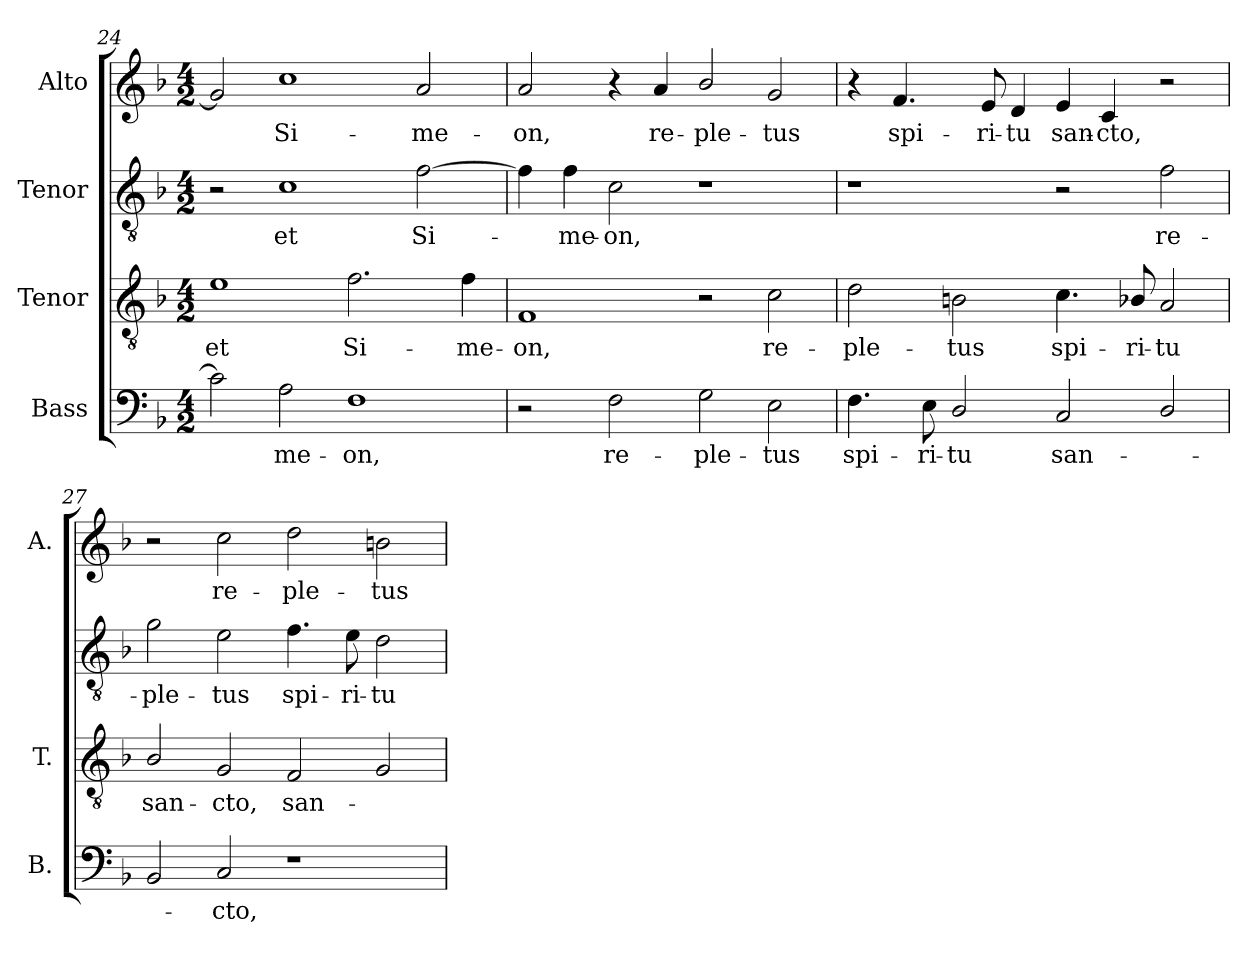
**kern	**text	**kern	**text	**kern	**text	**kern	**text
*part4	*part4	*part3	*part3	*part2	*part2	*part1	*part1
*staff4	*staff4	*staff3	*staff3	*staff2	*staff2	*staff1	*staff1
*I"Bass	*	*I"Tenor	*	*I"Tenor	*	*I"Alto	*
*I'B.	*	*I'T.	*	*	*	*I'A.	*
!!LO:LB:g=z
*clefF4	*	*clefGv2	*	*clefGv2	*	*clefG2	*
*	*	*ITrd7c12	*	*ITrd7c12	*	*	*
*k[b-]	*	*k[b-]	*	*k[b-]	*	*k[b-]	*
*F:	*	*F:	*	*F:	*	*F:	*
*M4/2	*	*M4/2	*	*M4/2	*	*M4/2	*
=24	=24	=24	=24	=24	=24	=24	=24
!	!	!	!LO:LY:b:color=#000000	!	!	!	!
2ci\]	.	1Ei	et	2r	.	2gi/]	.
!	!LO:LY:b:color=#000000	!	!	!	!	!	!
!	!	!	!	!	!LO:LY:b:color=#000000	!	!
!	!	!	!	!	!	!	!LO:LY:b:color=#000000
2Ai\	-me-	.	.	1Ci	et	1cci	Si-
!	!LO:LY:b:color=#000000	!	!	!	!	!	!
!	!	!	!LO:LY:b:color=#000000	!	!	!	!
1Fi	-on,	2.Fi\	Si-	.	.	.	.
!	!	!	!	!	!LO:LY:b:color=#000000	!	!
!	!	!	!	!	!	!	!LO:LY:b:color=#000000
.	.	.	.	[2Fi\	Si-	2ai/	-me-
!	!	!	!LO:LY:b:color=#000000	!	!	!	!
.	.	4Fi\	-me-	.	.	.	.
=25	=25	=25	=25	=25	=25	=25	=25
!	!	!	!LO:LY:b:color=#000000	!	!	!	!
!	!	!	!	!	!	!	!LO:LY:b:color=#000000
2r	.	1FFi	-on,	4Fi\]	.	2ai/	-on,
!	!	!	!	!	!LO:LY:b:color=#000000	!	!
.	.	.	.	4Fi\	-me-	.	.
!	!LO:LY:b:color=#000000	!	!	!	!	!	!
!	!	!	!	!	!LO:LY:b:color=#000000	!	!
2Fi\	re-	.	.	2Ci\	-on,	4r	.
!	!	!	!	!	!	!	!LO:LY:b:color=#000000
.	.	.	.	.	.	4ai/	re-
!	!LO:LY:b:color=#000000	!	!	!	!	!	!
!	!	!	!	!	!	!	!LO:LY:b:color=#000000
2Gi\	-ple-	2r	.	1r	.	2b-i/	-ple-
!	!LO:LY:b:color=#000000	!	!	!	!	!	!
!	!	!	!LO:LY:b:color=#000000	!	!	!	!
!	!	!	!	!	!	!	!LO:LY:b:color=#000000
2Ei\	-tus	2Ci\	re-	.	.	2gi/	-tus
=26	=26	=26	=26	=26	=26	=26	=26
!	!LO:LY:b:color=#000000	!	!	!	!	!	!
!	!	!	!LO:LY:b:color=#000000	!	!	!	!
4.Fi\	spi-	2Di\	-ple-	1r	.	4r	.
!	!	!	!	!	!	!	!LO:LY:b:color=#000000
.	.	.	.	.	.	4.fi/	spi-
!	!LO:LY:b:color=#000000	!	!	!	!	!	!
8Ei\	-ri-	.	.	.	.	.	.
!	!LO:LY:b:color=#000000	!	!	!	!	!	!
!	!	!	!LO:LY:b:color=#000000	!	!	!	!
2Di/	-tu	2BBni\	-tus	.	.	.	.
!	!	!	!	!	!	!	!LO:LY:b:color=#000000
.	.	.	.	.	.	8ei/	-ri-
!	!	!	!	!	!	!	!LO:LY:b:color=#000000
.	.	.	.	.	.	4di/	-tu
!	!LO:LY:b:color=#000000	!	!	!	!	!	!
!	!	!	!LO:LY:b:color=#000000	!	!	!	!
!	!	!	!	!	!	!	!LO:LY:b:color=#000000
2Ci/	san-	4.Ci\	spi-	2r	.	4ei/	san-
!	!	!	!	!	!	!	!LO:LY:b:color=#000000
.	.	.	.	.	.	4ci/	-cto,
!	!	!	!LO:LY:b:color=#000000	!	!	!	!
.	.	8BB-Xi/	-ri-	.	.	.	.
!	!	!	!LO:LY:b:color=#000000	!	!	!	!
!	!	!	!	!	!LO:LY:b:color=#000000	!	!
2Di/	.	2AAi/	-tu	2Fi\	re-	2r	.
=27	=27	=27	=27	=27	=27	=27	=27
!	!	!	!LO:LY:b:color=#000000	!	!	!	!
!	!	!	!	!	!LO:LY:b:color=#000000	!	!
2BB-i/	.	2BB-i/	san-	2Gi\	-ple-	2r	.
!	!LO:LY:b:color=#000000	!	!	!	!	!	!
!	!	!	!LO:LY:b:color=#000000	!	!	!	!
!	!	!	!	!	!LO:LY:b:color=#000000	!	!
!	!	!	!	!	!	!	!LO:LY:b:color=#000000
2Ci/	-cto,	2GGi/	-cto,	2Ei\	-tus	2cci\	re-
!	!	!	!LO:LY:b:color=#000000	!	!	!	!
!	!	!	!	!	!LO:LY:b:color=#000000	!	!
!	!	!	!	!	!	!	!LO:LY:b:color=#000000
1r	.	2FFi/	san-	4.Fi\	spi-	2ddi\	-ple-
!	!	!	!	!	!LO:LY:b:color=#000000	!	!
.	.	.	.	8Ei\	-ri-	.	.
!	!	!	!	!	!LO:LY:b:color=#000000	!	!
!	!	!	!	!	!	!	!LO:LY:b:color=#000000
.	.	2GGi/	.	2Di\	-tu	2bni\	-tus
=	=	=	=	=	=	=	=
*-	*-	*-	*-	*-	*-	*-	*-
